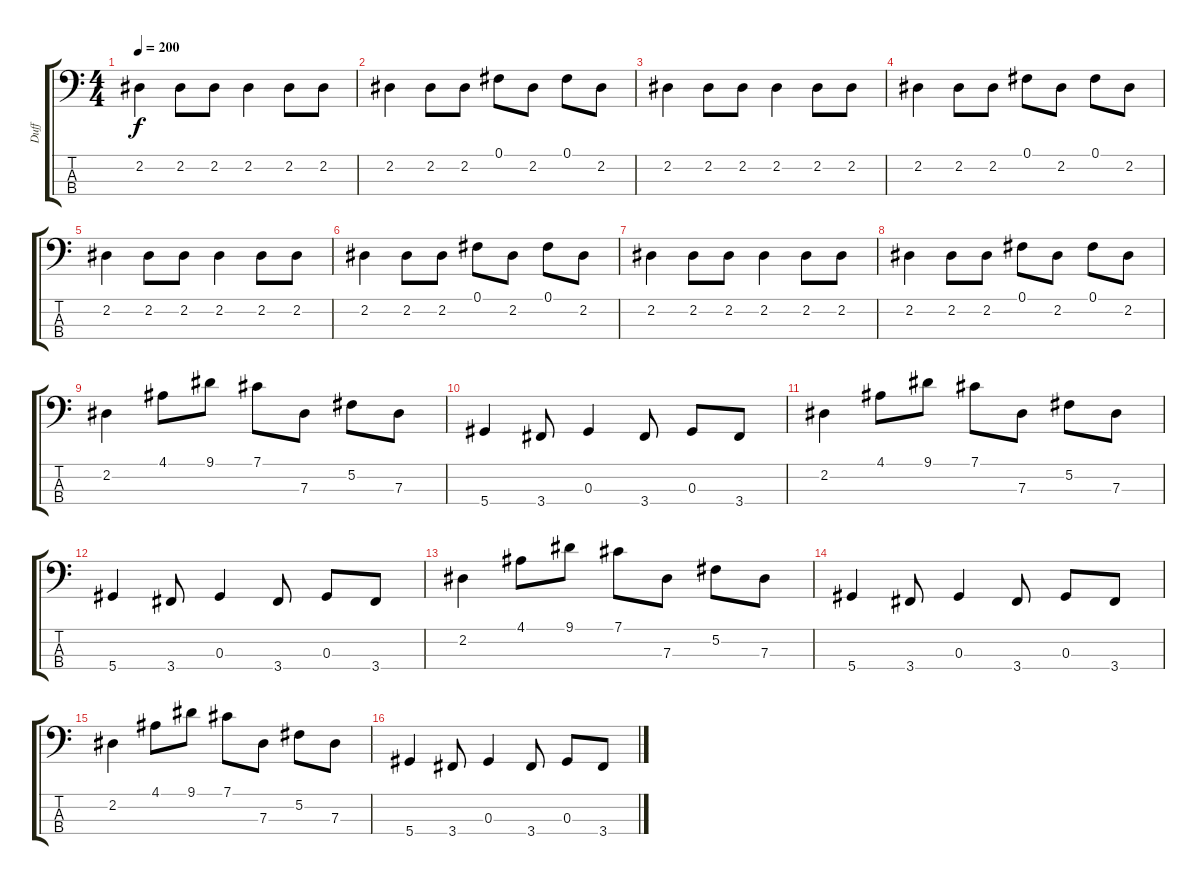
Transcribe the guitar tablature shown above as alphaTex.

\track ("Duff" "Duff") {instrument electricbasspick}
\staff {score tabs}
\tuning (Gb2 Db2 Ab1 Eb1) {hide}
\ts (4 4)
\tempo 200
\clef f4
\ks c
2.2.4{dy f instrument electricbasspick} 2.2.8 2.2.8 2.2.4 2.2.8 2.2.8 |
2.2.4 2.2.8 2.2.8 0.1.8 2.2.8 0.1.8 2.2.8 |
2.2.4 2.2.8 2.2.8 2.2.4 2.2.8 2.2.8 |
2.2.4 2.2.8 2.2.8 0.1.8 2.2.8 0.1.8 2.2.8 |
2.2.4 2.2.8 2.2.8 2.2.4 2.2.8 2.2.8 |
2.2.4 2.2.8 2.2.8 0.1.8 2.2.8 0.1.8 2.2.8 |
2.2.4 2.2.8 2.2.8 2.2.4 2.2.8 2.2.8 |
2.2.4 2.2.8 2.2.8 0.1.8 2.2.8 0.1.8 2.2.8 |
2.2.4 4.1.8 9.1.8 7.1.8 7.3.8 5.2.8 7.3.8 |
5.4.4 3.4.8 0.3.4 3.4.8 0.3.8 3.4.8 |
2.2.4 4.1.8 9.1.8 7.1.8 7.3.8 5.2.8 7.3.8 |
5.4.4 3.4.8 0.3.4 3.4.8 0.3.8 3.4.8 |
2.2.4 4.1.8 9.1.8 7.1.8 7.3.8 5.2.8 7.3.8 |
5.4.4 3.4.8 0.3.4 3.4.8 0.3.8 3.4.8 |
2.2.4 4.1.8 9.1.8 7.1.8 7.3.8 5.2.8 7.3.8 |
5.4.4 3.4.8 0.3.4 3.4.8 0.3.8 3.4.8
